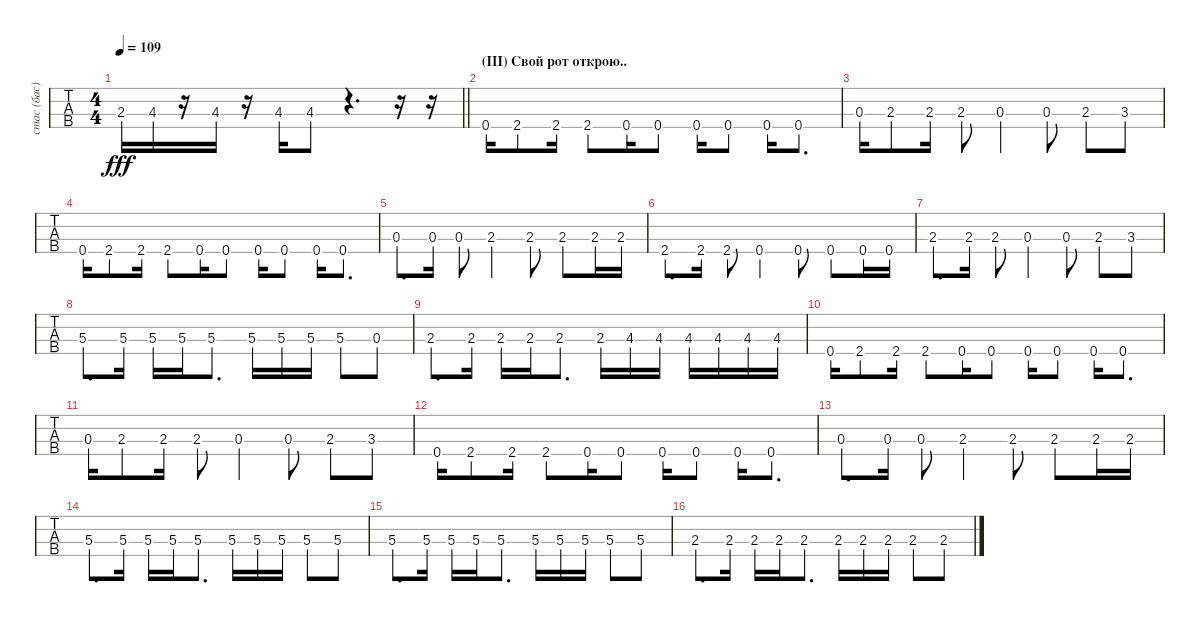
\track ("стас (бас)" "стас (бас)") {instrument electricbasspick}
\staff {tabs}
\tuning (G2 D2 A1 E1) {hide}
\ts (4 4)
\tempo 109
\clef f4
\barLineRight lightlight
\ks c
2.3.16{dy fff} 4.3.16 r.16 4.3.16 r.16 4.3.16 4.3.8 r.4{d} r.16 r.16 |
\section ("" "(III) Свой рот открою..")
0.4.16 2.4.8 2.4.16 2.4.8 0.4.16 0.4.8 0.4.16 0.4.8 0.4.16 0.4.8{d} |
0.3.16 2.3.8 2.3.16 2.3.8 0.3.4 0.3.8 2.3.8 3.3.8 |
0.4.16 2.4.8 2.4.16 2.4.8 0.4.16 0.4.8 0.4.16 0.4.8 0.4.16 0.4.8{d} |
0.3.8{d} 0.3.16 0.3.8 2.3.4 2.3.8 2.3.8 2.3.16 2.3.16 |
2.4.8{d} 2.4.16 2.4.8 0.4.4 0.4.8 0.4.8 0.4.16 0.4.16 |
2.3.8{d} 2.3.16 2.3.8 0.3.4 0.3.8 2.3.8 3.3.8 |
5.3.8{d} 5.3.16 5.3.16 5.3.16 5.3.8{d} 5.3.16 5.3.16 5.3.16 5.3.8 0.3.8 |
2.3.8{d} 2.3.16 2.3.16 2.3.16 2.3.8{d} 2.3.16 4.3.16 4.3.16 4.3.16 4.3.16 4.3.16 4.3.16 |
0.4.16 2.4.8 2.4.16 2.4.8 0.4.16 0.4.8 0.4.16 0.4.8 0.4.16 0.4.8{d} |
0.3.16 2.3.8 2.3.16 2.3.8 0.3.4 0.3.8 2.3.8 3.3.8 |
0.4.16 2.4.8 2.4.16 2.4.8 0.4.16 0.4.8 0.4.16 0.4.8 0.4.16 0.4.8{d} |
0.3.8{d} 0.3.16 0.3.8 2.3.4 2.3.8 2.3.8 2.3.16 2.3.16 |
5.3.8{d} 5.3.16 5.3.16 5.3.16 5.3.8{d} 5.3.16 5.3.16 5.3.16 5.3.8 5.3.8 |
5.3.8{d} 5.3.16 5.3.16 5.3.16 5.3.8{d} 5.3.16 5.3.16 5.3.16 5.3.8 5.3.8 |
2.3.8{d} 2.3.16 2.3.16 2.3.16 2.3.8{d} 2.3.16 2.3.16 2.3.16 2.3.8 2.3.8
